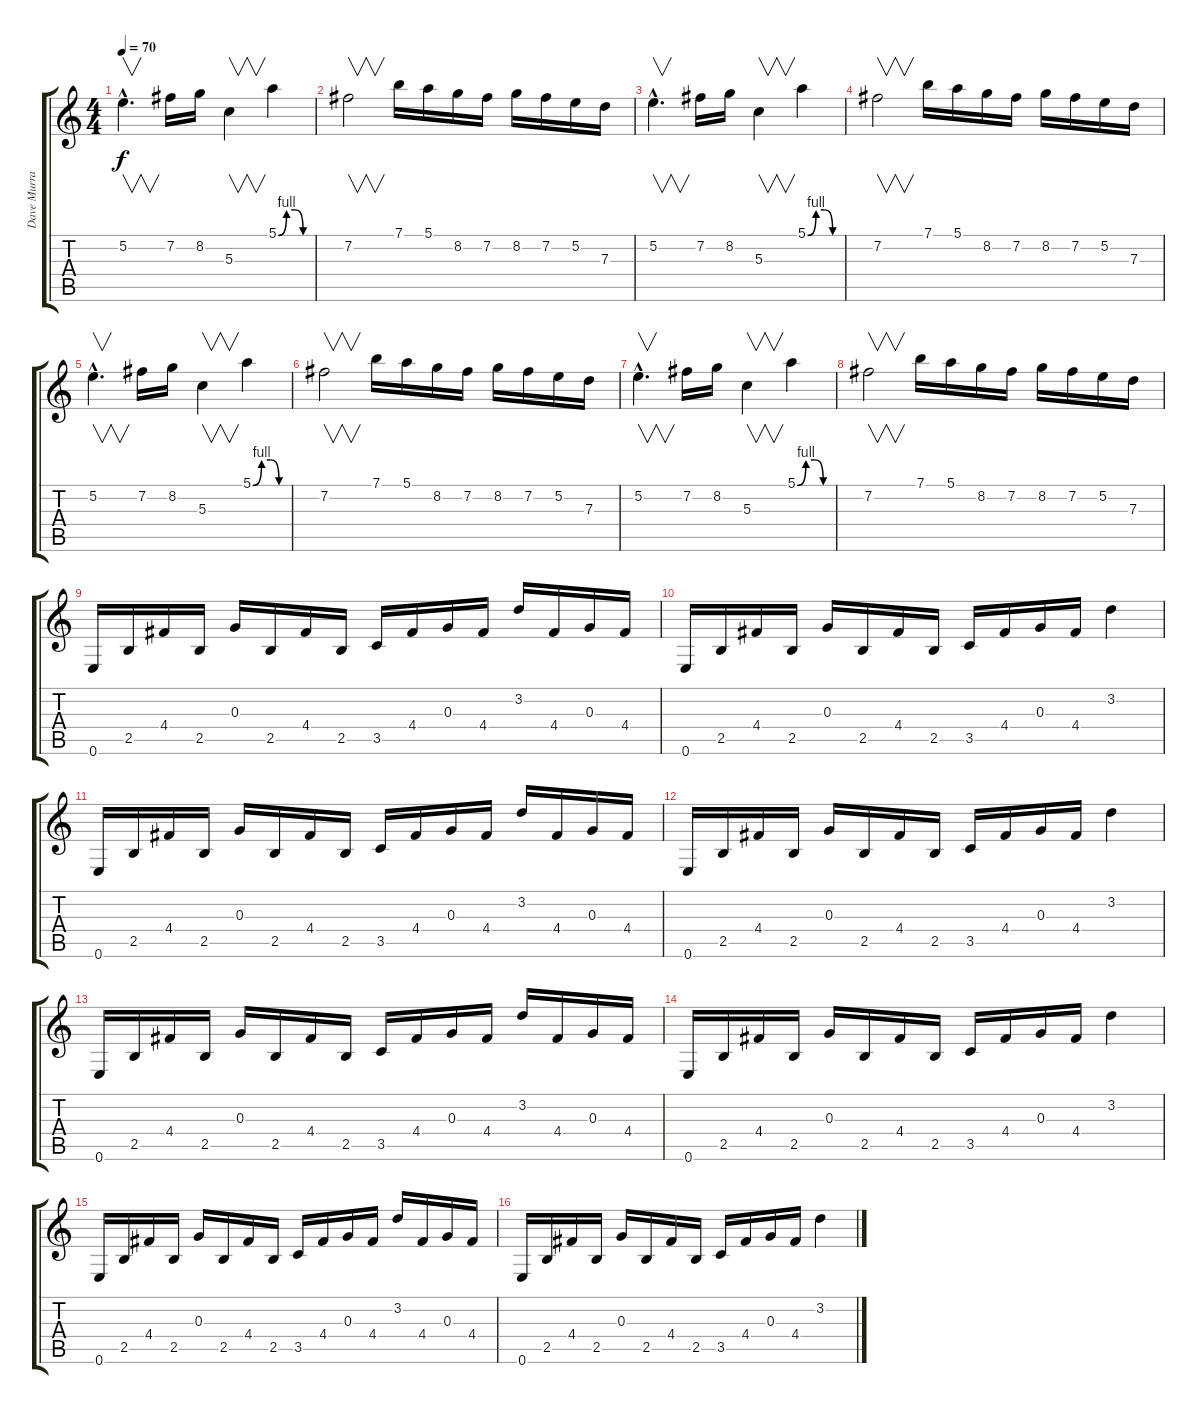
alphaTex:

\track ("Dave Murray" "Dave Murra") {instrument distortionguitar}
\staff {score tabs}
\tuning (E4 B3 G3 D3 A2 E2) {hide}
\ts (4 4)
\tempo 70
\clef g2
\ks c
5.2{hac}.4{v d dy f instrument distortionguitar} 7.2.16 8.2.16 5.3.4{v} 5.1{be (custom 0 0 15 4 30 4 45 0 60 0)}.4 |
7.2.2{v} 7.1.16 5.1.16 8.2.16 7.2.16 8.2.16 7.2.16 5.2.16 7.3.16 |
5.2{hac}.4{v d} 7.2.16 8.2.16 5.3.4{v} 5.1{be (custom 0 0 15 4 30 4 45 0 60 0)}.4 |
7.2.2{v} 7.1.16 5.1.16 8.2.16 7.2.16 8.2.16 7.2.16 5.2.16 7.3.16 |
5.2{hac}.4{v d} 7.2.16 8.2.16 5.3.4{v} 5.1{be (custom 0 0 15 4 30 4 45 0 60 0)}.4 |
7.2.2{v} 7.1.16 5.1.16 8.2.16 7.2.16 8.2.16 7.2.16 5.2.16 7.3.16 |
5.2{hac}.4{v d} 7.2.16 8.2.16 5.3.4{v} 5.1{be (custom 0 0 15 4 30 4 45 0 60 0)}.4 |
7.2.2{v} 7.1.16 5.1.16 8.2.16 7.2.16 8.2.16 7.2.16 5.2.16 7.3.16 |
0.6.16{instrument acousticguitarsteel} 2.5.16 4.4.16 2.5.16 0.3.16 2.5.16 4.4.16 2.5.16 3.5.16 4.4.16 0.3.16 4.4.16 3.2.16 4.4.16 0.3.16 4.4.16 |
0.6.16 2.5.16 4.4.16 2.5.16 0.3.16 2.5.16 4.4.16 2.5.16 3.5.16 4.4.16 0.3.16 4.4.16 3.2.4 |
0.6.16 2.5.16 4.4.16 2.5.16 0.3.16 2.5.16 4.4.16 2.5.16 3.5.16 4.4.16 0.3.16 4.4.16 3.2.16 4.4.16 0.3.16 4.4.16 |
0.6.16 2.5.16 4.4.16 2.5.16 0.3.16 2.5.16 4.4.16 2.5.16 3.5.16 4.4.16 0.3.16 4.4.16 3.2.4 |
0.6.16 2.5.16 4.4.16 2.5.16 0.3.16 2.5.16 4.4.16 2.5.16 3.5.16 4.4.16 0.3.16 4.4.16 3.2.16 4.4.16 0.3.16 4.4.16 |
0.6.16 2.5.16 4.4.16 2.5.16 0.3.16 2.5.16 4.4.16 2.5.16 3.5.16 4.4.16 0.3.16 4.4.16 3.2.4 |
0.6.16 2.5.16 4.4.16 2.5.16 0.3.16 2.5.16 4.4.16 2.5.16 3.5.16 4.4.16 0.3.16 4.4.16 3.2.16 4.4.16 0.3.16 4.4.16 |
0.6.16 2.5.16 4.4.16 2.5.16 0.3.16 2.5.16 4.4.16 2.5.16 3.5.16 4.4.16 0.3.16 4.4.16 3.2.4
